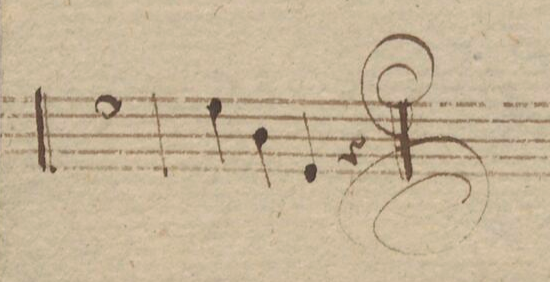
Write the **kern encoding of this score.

**kern	**dynam
*I"Viola	*
*clefC3	*
*k[b-]	*
*met(c|)	*
*M2/2	*
1f\	.
=125	=125
4f\	.
4c\	.
4F/	.
4r	.
==	==
*-	*-
